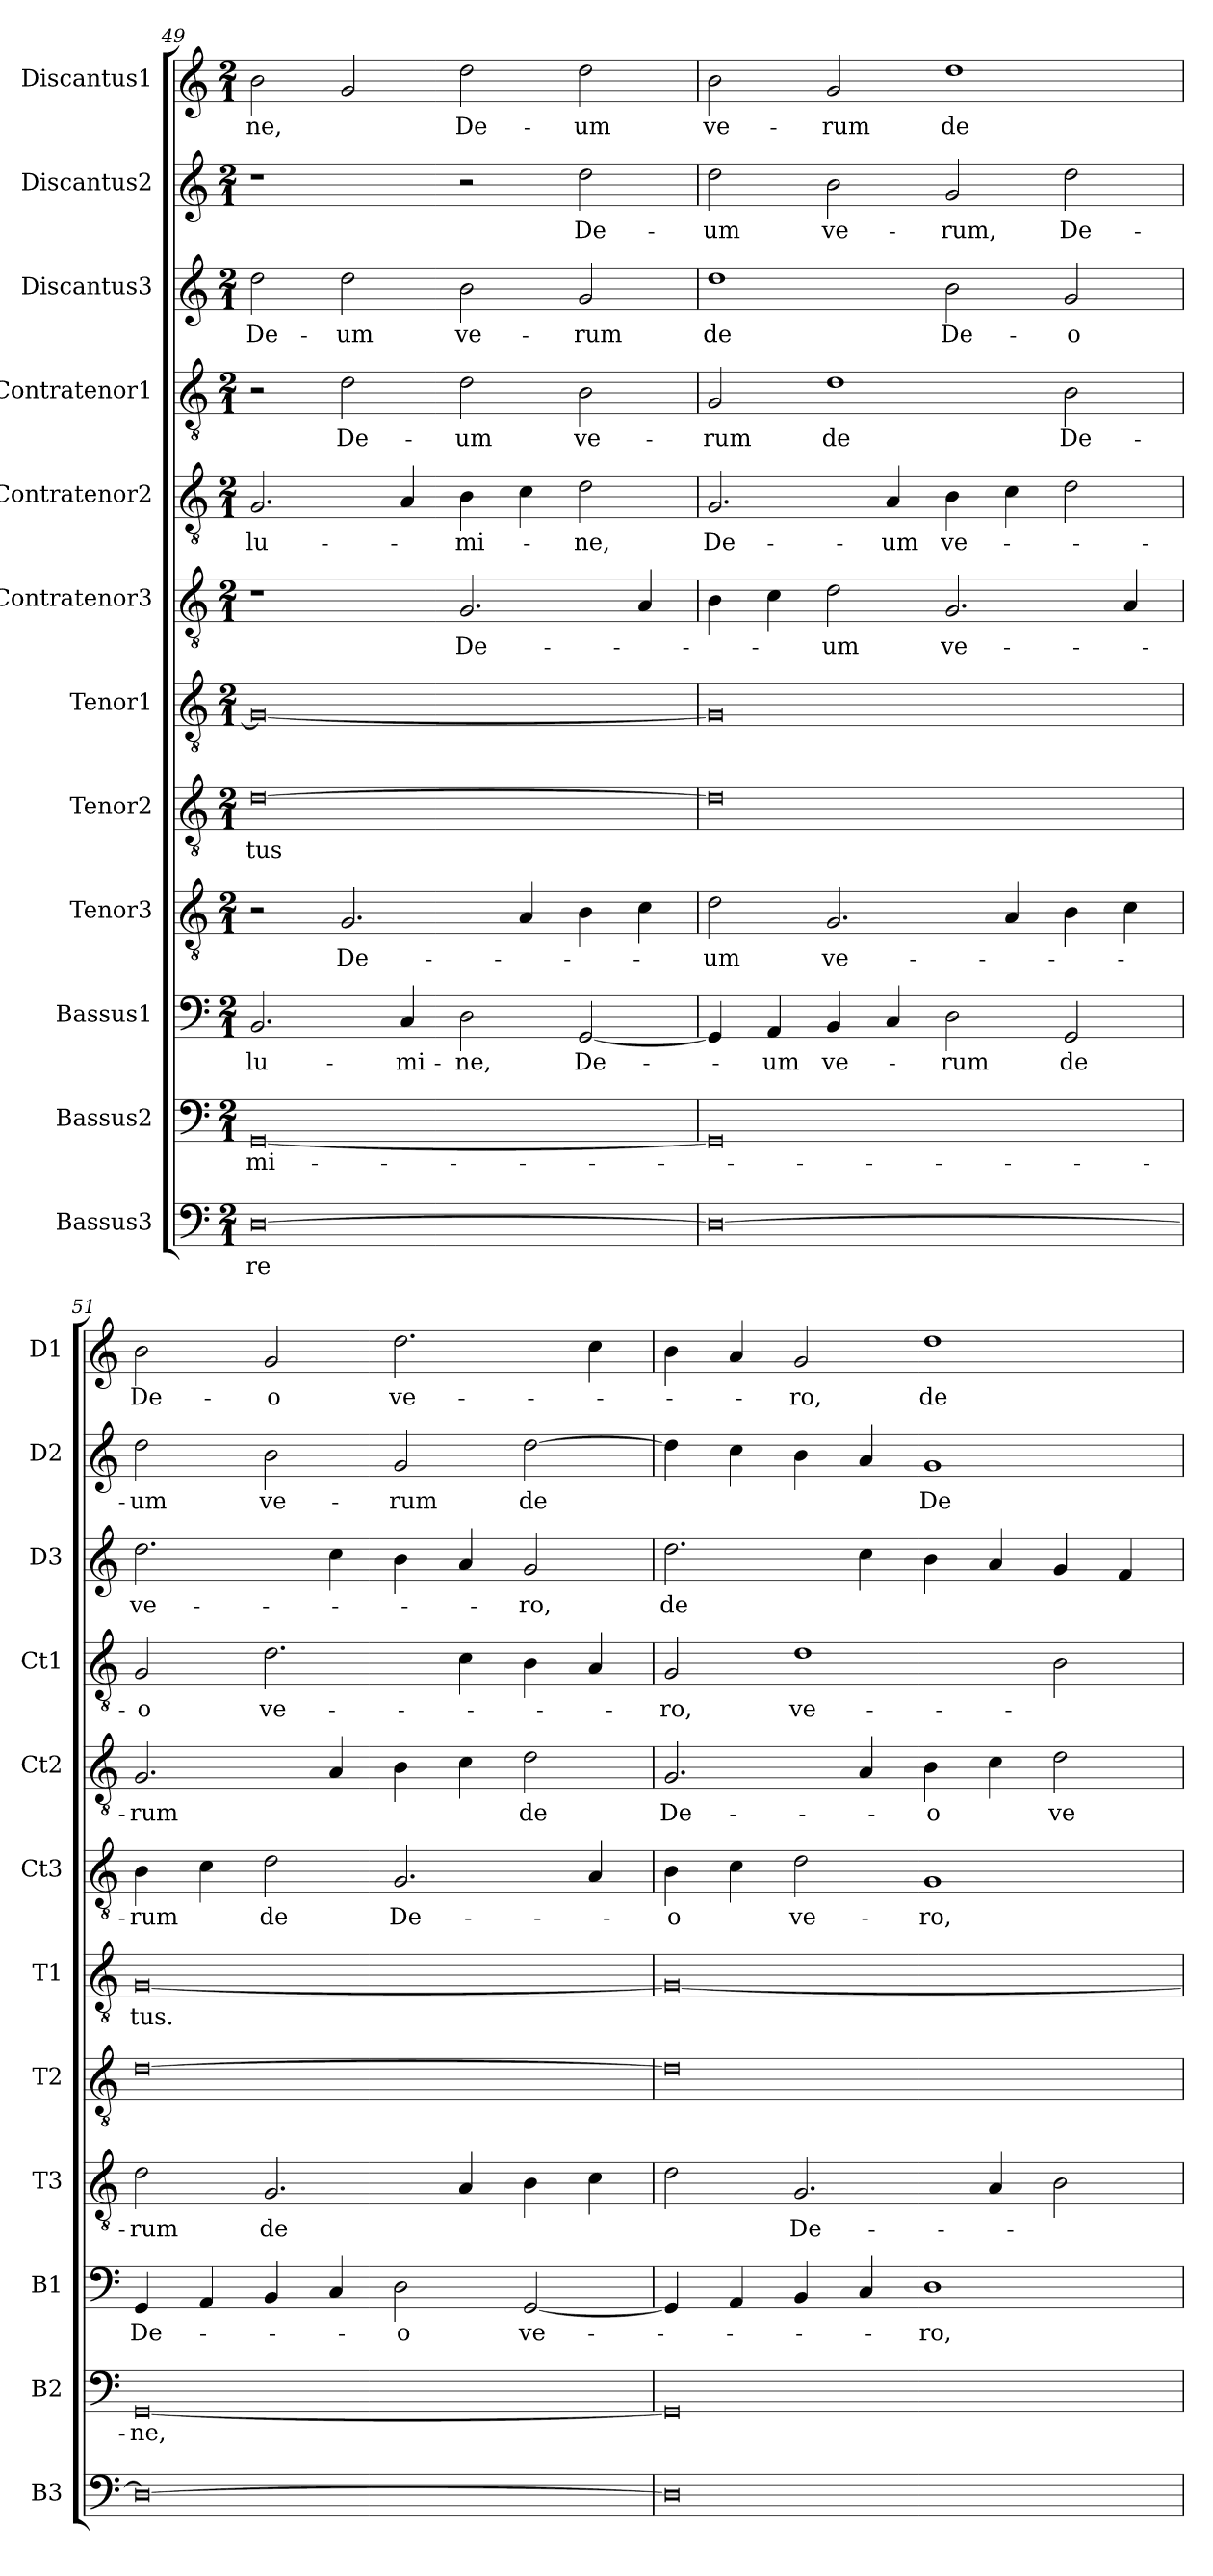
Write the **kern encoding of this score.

**kern	**text	**kern	**text	**kern	**text	**kern	**text	**kern	**text	**kern	**text	**kern	**text	**kern	**text	**kern	**text	**kern	**text	**kern	**text	**kern	**text
*part12	*part12	*part11	*part11	*part10	*part10	*part9	*part9	*part8	*part8	*part7	*part7	*part6	*part6	*part5	*part5	*part4	*part4	*part3	*part3	*part2	*part2	*part1	*part1
*staff12	*staff12	*staff11	*staff11	*staff10	*staff10	*staff9	*staff9	*staff8	*staff8	*staff7	*staff7	*staff6	*staff6	*staff5	*staff5	*staff4	*staff4	*staff3	*staff3	*staff2	*staff2	*staff1	*staff1
*I"Bassus3	*	*I"Bassus2	*	*I"Bassus1	*	*I"Tenor3	*	*I"Tenor2	*	*I"Tenor1	*	*I"Contratenor3	*	*I"Contratenor2	*	*I"Contratenor1	*	*I"Discantus3	*	*I"Discantus2	*	*I"Discantus1	*
*I'B3	*	*I'B2	*	*I'B1	*	*I'T3	*	*I'T2	*	*I'T1	*	*I'Ct3	*	*I'Ct2	*	*I'Ct1	*	*I'D3	*	*I'D2	*	*I'D1	*
*clefF4	*	*clefF4	*	*clefF4	*	*clefGv2	*	*clefGv2	*	*clefGv2	*	*clefGv2	*	*clefGv2	*	*clefGv2	*	*clefG2	*	*clefG2	*	*clefG2	*
*k[]	*	*k[]	*	*k[]	*	*k[]	*	*k[]	*	*k[]	*	*k[]	*	*k[]	*	*k[]	*	*k[]	*	*k[]	*	*k[]	*
*M2/1	*	*M2/1	*	*M2/1	*	*M2/1	*	*M2/1	*	*M2/1	*	*M2/1	*	*M2/1	*	*M2/1	*	*M2/1	*	*M2/1	*	*M2/1	*
=49	=49	=49	=49	=49	=49	=49	=49	=49	=49	=49	=49	=49	=49	=49	=49	=49	=49	=49	=49	=49	=49	=49	=49
[0D	-re	[0GG	-mi-	2.BB	lu-	2r	.	[0d	-tus	0G_	.	1r	.	2.G	lu-	2r	.	2dd	De-	1r	.	2b	-ne,
.	.	.	.	.	.	2.G	De-	.	.	.	.	.	.	.	.	2d	De-	2dd	-um	.	.	2g	.
.	.	.	.	4C	-mi-	.	.	.	.	.	.	.	.	4A	.	.	.	.	.	.	.	.	.
.	.	.	.	2D	-ne,	.	.	.	.	.	.	2.G	De-	4B	-mi-	2d	-um	2b	ve-	2r	.	2dd	De-
.	.	.	.	.	.	4A	.	.	.	.	.	.	.	4c	.	.	.	.	.	.	.	.	.
.	.	.	.	[2GG	De-	4B	.	.	.	.	.	.	.	2d	-ne,	2B	ve-	2g	-rum	2dd	De-	2dd	-um
.	.	.	.	.	.	4c	.	.	.	.	.	4A	.	.	.	.	.	.	.	.	.	.	.
=50	=50	=50	=50	=50	=50	=50	=50	=50	=50	=50	=50	=50	=50	=50	=50	=50	=50	=50	=50	=50	=50	=50	=50
0D_	.	0GG]	.	4GG]	.	2d	-um	0d]	.	0G]	.	4B	.	2.G	De-	2G	-rum	1dd	de	2dd	-um	2b	ve-
.	.	.	.	4AA	-um	.	.	.	.	.	.	4c	.	.	.	.	.	.	.	.	.	.	.
.	.	.	.	4BB	ve-	2.G	ve-	.	.	.	.	2d	-um	.	.	1d	de	.	.	2b	ve-	2g	-rum
.	.	.	.	4C	.	.	.	.	.	.	.	.	.	4A	-um	.	.	.	.	.	.	.	.
.	.	.	.	2D	-rum	.	.	.	.	.	.	2.G	ve-	4B	ve-	.	.	2b	De-	2g	-rum,	1dd	de
.	.	.	.	.	.	4A	.	.	.	.	.	.	.	4c	.	.	.	.	.	.	.	.	.
.	.	.	.	2GG	de	4B	.	.	.	.	.	.	.	2d	.	2B	De-	2g	-o	2dd	De-	.	.
.	.	.	.	.	.	4c	.	.	.	.	.	4A	.	.	.	.	.	.	.	.	.	.	.
=51	=51	=51	=51	=51	=51	=51	=51	=51	=51	=51	=51	=51	=51	=51	=51	=51	=51	=51	=51	=51	=51	=51	=51
0D_	.	[0GG	-ne,	4GG	De-	2d	-rum	[0d	.	[0G	-tus.	4B	-rum	2.G	-rum	2G	-o	2.dd	ve-	2dd	-um	2b	De-
.	.	.	.	4AA	.	.	.	.	.	.	.	4c	.	.	.	.	.	.	.	.	.	.	.
.	.	.	.	4BB	.	2.G	de	.	.	.	.	2d	de	.	.	2.d	ve-	.	.	2b	ve-	2g	-o
.	.	.	.	4C	.	.	.	.	.	.	.	.	.	4A	.	.	.	4cc	.	.	.	.	.
.	.	.	.	2D	-o	.	.	.	.	.	.	2.G	De-	4B	.	.	.	4b	.	2g	-rum	2.dd	ve-
.	.	.	.	.	.	4A	.	.	.	.	.	.	.	4c	.	4c	.	4a	.	.	.	.	.
.	.	.	.	[2GG	ve-	4B	.	.	.	.	.	.	.	2d	de	4B	.	2g	-ro,	[2dd	de	.	.
.	.	.	.	.	.	4c	.	.	.	.	.	4A	.	.	.	4A	.	.	.	.	.	4cc	.
=52	=52	=52	=52	=52	=52	=52	=52	=52	=52	=52	=52	=52	=52	=52	=52	=52	=52	=52	=52	=52	=52	=52	=52
0D]	.	0GG]	.	4GG]	.	2d	.	0d]	.	0G_	.	4B	-o	2.G	De-	2G	-ro,	2.dd	de	4dd]	.	4b	.
.	.	.	.	4AA	.	.	.	.	.	.	.	4c	.	.	.	.	.	.	.	4cc	.	4a	.
.	.	.	.	4BB	.	2.G	De-	.	.	.	.	2d	ve-	.	.	1d	ve-	.	.	4b	.	2g	-ro,
.	.	.	.	4C	.	.	.	.	.	.	.	.	.	4A	.	.	.	4cc	.	4a	.	.	.
.	.	.	.	1D	-ro,	.	.	.	.	.	.	1G	-ro,	4B	-o	.	.	4b	.	1g	De-	1dd	de
.	.	.	.	.	.	4A	.	.	.	.	.	.	.	4c	.	.	.	4a	.	.	.	.	.
.	.	.	.	.	.	2B	.	.	.	.	.	.	.	2d	ve-	2B	.	4g	.	.	.	.	.
.	.	.	.	.	.	.	.	.	.	.	.	.	.	.	.	.	.	4f	.	.	.	.	.
=	=	=	=	=	=	=	=	=	=	=	=	=	=	=	=	=	=	=	=	=	=	=	=
*-	*-	*-	*-	*-	*-	*-	*-	*-	*-	*-	*-	*-	*-	*-	*-	*-	*-	*-	*-	*-	*-	*-	*-
